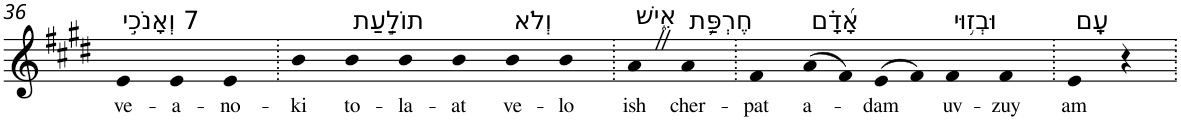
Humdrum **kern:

**kern	**text
*part1	*part1
*staff1	*staff1
*I"Piano	*
*I'Pno	*
!!LO:PB:g=z
*clefG2	*
*k[f#c#g#d#]	*
*E:	*
=36	=36
!LO:TX:a:t=7 וְאָנֹכִ֣י	!
!	!LO:LY:b
4e	ve-
!	!LO:LY:b
4e	-a-
!	!LO:LY:b
4e	-no-
=37.	=37.
!	!LO:LY:b
4b	-ki
!LO:TX:a:t=תוֹלַ֣עַת	!
!	!LO:LY:b
4b	to-
!	!LO:LY:b
4b	-la-
!	!LO:LY:b
4b	-at
!LO:TX:a:t=וְלֹא	!
!	!LO:LY:b
4b	ve-
!	!LO:LY:b
4b	-lo
=38.	=38.
!LO:TX:a:t=אִ֑ישׁ	!
!	!LO:LY:b
4aZ	ish
!LO:TX:a:t=חֶרְפַּ֥ת	!
!	!LO:LY:b
4a	cher-
=39.	=39.
!	!LO:LY:b
4f#	-pat
!LO:TX:a:t=אָ֝דָ֗ם	!
!	!LO:LY:b
(>8a	a-
8f#)	.
!	!LO:LY:b
(>8e	-dam
8f#)	.
!LO:TX:a:t=וּבְז֥וּי	!
!	!LO:LY:b
4f#	uv-
!	!LO:LY:b
4f#	-zuy
=40.	=40.
!LO:TX:a:t=עָֽם	!
!	!LO:LY:b
4e	am
4r	.
=.	=.
*-	*-
